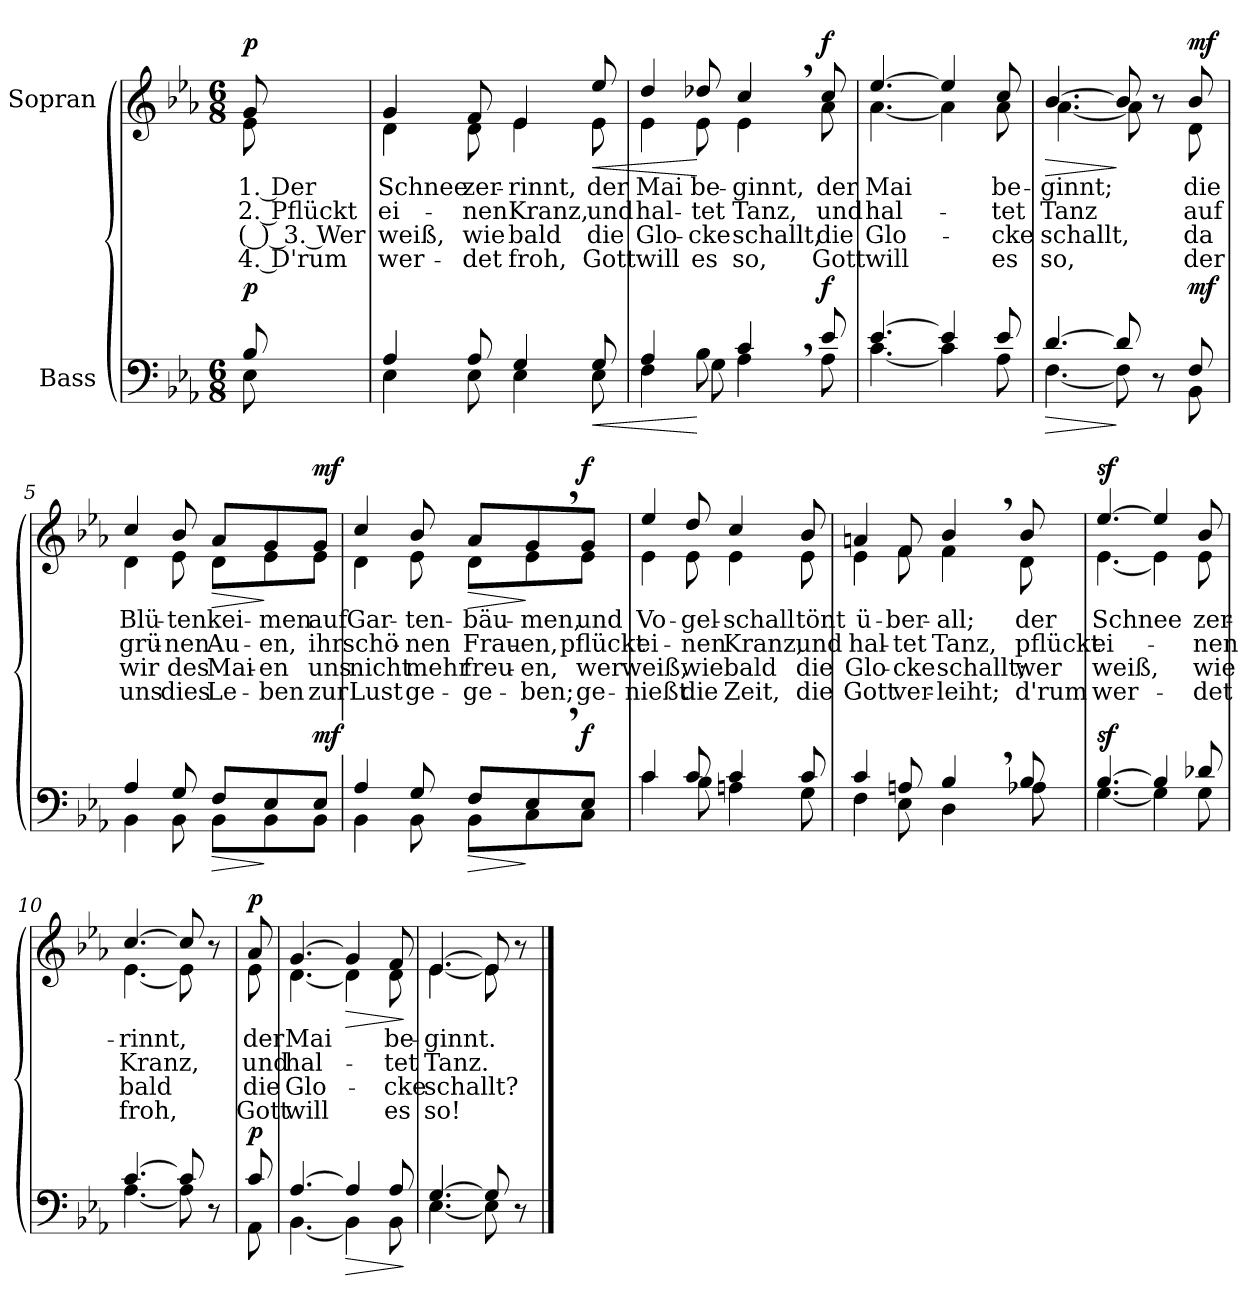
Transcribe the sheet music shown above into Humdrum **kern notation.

**kern	**dynam	**kern	**text	**text	**text	**text	**dynam
*part2	*part2	*part1	*part1	*part1	*part1	*part1	*part1
*staff2	*staff2	*staff1	*staff1	*staff1	*staff1	*staff1	*staff1
*I"Bass	*	*I"Sopran	*	*	*	*	*
*clefF4	*	*clefG2	*	*	*	*	*
*k[b-e-a-]	*	*k[b-e-a-]	*	*	*	*	*
*M6/8	*	*M6/8	*	*	*	*	*
=	=	=	=	=	=	=	=
*^	*	*	*	*	*	*	*
!	!	!	!LO:TX:a:B:t=Heiter bewegt	!	!	!	!	!
!	!	!LO:DY:a	!	!LO:LY:b	!LO:LY:b	!LO:LY:b	!LO:LY:b	!LO:DY:a
*	*	*	*^	*	*	*	*	*
8B-/	8E-\	p	8g/	8e-\	1. Der	2. Pflückt	( ) 3. Wer	4. D'rum	p
=1	=1	=1	=1	=1	=1	=1	=1	=1	=1
!	!	!	!	!	!LO:LY:b	!LO:LY:b	!LO:LY:b	!LO:LY:b	!
4A-/	4E-\	.	4g/	4d\	Schnee	ei-	weiß,	wer-	.
!	!	!	!	!	!LO:LY:b	!LO:LY:b	!LO:LY:b	!LO:LY:b	!
8A-/	8E-\	.	8f/	8d\	zer-	-nen	wie	-det	.
!	!	!	!	!	!LO:LY:b	!LO:LY:b	!LO:LY:b	!LO:LY:b	!
4G/	4E-\	.	4e-/	4e-\	-rinnt,	Kranz,	bald	froh,	.
!	!	!LO:HP:b	!	!	!LO:LY:b	!LO:LY:b	!LO:LY:b	!LO:LY:b	!LO:HP:b
8G/	8E-\	<	8ee-/	8e-\	der	und	die	Gott	<
=2	=2	=2	=2	=2	=2	=2	=2	=2	=2
!	!	!	!	!	!LO:LY:b	!LO:LY:b	!LO:LY:b	!LO:LY:b	!
4A-/	4F\	.	4dd/	4e-\	Mai	hal-	Glo-	will	.
!	!	!	!	!	!LO:LY:b	!LO:LY:b	!LO:LY:b	!LO:LY:b	!
8B-\	8G\	[	8dd-X/	8e-\	be-	-tet	-cke	es	[
!	!	!	!	!	!LO:LY:b	!LO:LY:b	!LO:LY:b	!LO:LY:b	!
4c,/	4A-\	.	4cc,/	4e-\	-ginnt,	Tanz,	schallt,	so,	.
!	!	!LO:DY:a	!	!	!LO:LY:b	!LO:LY:b	!LO:LY:b	!LO:LY:b	!LO:DY:a
8e-/	8A-\	f	8cc/	8a-\	der	und	die	Gott	f
=3	=3	=3	=3	=3	=3	=3	=3	=3	=3
!	!	!	!	!	!LO:LY:b	!LO:LY:b	!LO:LY:b	!LO:LY:b	!
[4.e-/	[4.c\	.	[4.ee-/	[4.a-\	Mai	hal-	Glo-	will	.
4e-/]	4c\]	.	4ee-/]	4a-\]	.	.	.	.	.
!	!	!	!	!	!LO:LY:b	!LO:LY:b	!LO:LY:b	!LO:LY:b	!
8e-/	8A-\	.	8cc/	8a-\	be-	-tet	-cke	es	.
!!LO:LB:g=z	!!
=4	=4	=4	=4	=4	=4	=4	=4	=4	=4
!	!	!LO:HP:b	!	!	!LO:LY:b	!LO:LY:b	!LO:LY:b	!LO:LY:b	!LO:HP:b
[4.d/	[4.F\	>	[4.b-/	[4.a-\	-ginnt;	Tanz	schallt,	so,	>
8d/]	8F\]	]	8b-/]	8a-\]	.	.	.	.	]
8r	8ryy	.	8r	8ryy	.	.	.	.	.
!	!	!LO:DY:a	!	!	!LO:LY:b	!LO:LY:b	!LO:LY:b	!LO:LY:b	!LO:DY:a
8F/	8BB-\	mf	8b-/	8d\	die	auf	da	der	mf
=5	=5	=5	=5	=5	=5	=5	=5	=5	=5
!	!	!	!	!	!LO:LY:b	!LO:LY:b	!LO:LY:b	!LO:LY:b	!
4A-/	4BB-\	.	4cc/	4d\	Blü-	grü-	wir	uns	.
!	!	!	!	!	!LO:LY:b	!LO:LY:b	!LO:LY:b	!LO:LY:b	!
8G/	8BB-\	.	8b-/	8e-\	-ten	-nen	des	dies	.
!	!	!LO:HP:b	!	!	!LO:LY:b	!LO:LY:b	!LO:LY:b	!LO:LY:b	!LO:HP:b
8F/L	8BB-\L	>	8a-/L	8d\L	kei-	Au-	Mai-	Le-	>
!	!	!	!	!	!LO:LY:b	!LO:LY:b	!LO:LY:b	!LO:LY:b	!
8E-/	8BB-\	]	8g/	8e-\	-men	-en,	-en	-ben	]
!	!	!LO:DY:a	!	!	!LO:LY:b	!LO:LY:b	!LO:LY:b	!LO:LY:b	!LO:DY:a
8E-/J	8BB-\J	mf	8g/J	8e-\J	auf	ihr	uns	zur	mf
=6	=6	=6	=6	=6	=6	=6	=6	=6	=6
!	!	!	!	!	!LO:LY:b	!LO:LY:b	!LO:LY:b	!LO:LY:b	!
4A-/	4BB-\	.	4cc/	4d\	Gar-	schö-	nicht	Lust	.
!	!	!	!	!	!LO:LY:b	!LO:LY:b	!LO:LY:b	!LO:LY:b	!
8G/	8BB-\	.	8b-/	8e-\	-ten-	-nen	mehr	ge-	.
!	!	!LO:HP:b	!	!	!LO:LY:b	!LO:LY:b	!LO:LY:b	!LO:LY:b	!LO:HP:b
8F/L	8BB-\L	>	8a-/L	8d\L	-bäu-	Frau-	freu-	-ge-	>
!	!	!	!	!	!LO:LY:b	!LO:LY:b	!LO:LY:b	!LO:LY:b	!
8E-,/	8C\	]	8g,/	8e-\	-men,	-en,	-en,	-ben;	]
!	!	!LO:DY:a	!	!	!LO:LY:b	!LO:LY:b	!LO:LY:b	!LO:LY:b	!LO:DY:a
8E-/J	8C\J	f	8g/J	8e-\J	und	pflückt	wer	ge-	f
!!LO:LB:g=z	!!
=7	=7	=7	=7	=7	=7	=7	=7	=7	=7
!	!	!	!	!	!LO:LY:b	!LO:LY:b	!LO:LY:b	!LO:LY:b	!
4c/	4c\	.	4ee-/	4e-\	Vo-	ei-	weiß,	-nießt	.
!	!	!	!	!	!LO:LY:b	!LO:LY:b	!LO:LY:b	!LO:LY:b	!
8c/	8B-\	.	8dd/	8e-\	-gel-	-nen	wie	die	.
!	!	!	!	!	!LO:LY:b	!LO:LY:b	!LO:LY:b	!LO:LY:b	!
4c/	4An\	.	4cc/	4e-\	-schall	Kranz,	bald	Zeit,	.
!	!	!	!	!	!LO:LY:b	!LO:LY:b	!LO:LY:b	!LO:LY:b	!
8c/	8G\	.	8b-/	8e-\	tönt	und	die	die	.
=8	=8	=8	=8	=8	=8	=8	=8	=8	=8
!	!	!	!	!	!LO:LY:b	!LO:LY:b	!LO:LY:b	!LO:LY:b	!
4c/	4F\	.	4an/	4e-\	ü-	hal-	Glo-	Gott	.
!	!	!	!	!	!LO:LY:b	!LO:LY:b	!LO:LY:b	!LO:LY:b	!
8An/	8E-\	.	8f/	8f\	-ber-	-tet	-cke	ver-	.
!	!	!	!	!	!LO:LY:b	!LO:LY:b	!LO:LY:b	!LO:LY:b	!
4B-,/	4D\	.	4b-,/	4f\	-all;	Tanz,	schallt;	-leiht;	.
!	!	!	!	!	!LO:LY:b	!LO:LY:b	!LO:LY:b	!LO:LY:b	!
8B-/	8A-X\	.	8b-/	8d\	der	pflückt	wer	d'rum	.
=9	=9	=9	=9	=9	=9	=9	=9	=9	=9
!	!	!LO:DY:a	!	!	!LO:LY:b	!LO:LY:b	!LO:LY:b	!LO:LY:b	!LO:DY:a
[4.B-/	[4.G\	sf	[4.ee-/	[4.e-\	Schnee	ei-	weiß,	wer-	sf
4B-/]	4G\]	.	4ee-/]	4e-\]	.	.	.	.	.
!	!	!	!	!	!LO:LY:b	!LO:LY:b	!LO:LY:b	!LO:LY:b	!
8d-X/	8G\	.	8b-/	8e-\	zer-	-nen	wie	-det	.
=10	=10	=10	=10	=10	=10	=10	=10	=10	=10
!	!	!	!	!	!LO:LY:b	!LO:LY:b	!LO:LY:b	!LO:LY:b	!
[4.c/	[4.A-\	.	[4.cc/	[4.e-\	-rinnt,	Kranz,	bald	froh,	.
8c/]	8A-\]	.	8cc/]	8e-\]	.	.	.	.	.
8r	8ryy	.	8r	8ryy	.	.	.	.	.
!!LO:LB:g=z	!!
=10X1	=10X1	=10X1	=10X1	=10X1	=10X1	=10X1	=10X1	=10X1	=10X1
!	!	!LO:DY:a	!	!	!LO:LY:b	!LO:LY:b	!LO:LY:b	!LO:LY:b	!LO:DY:a
8c/	8AA-\	p	8a-/	8e-\	der	und	die	Gott	p
=11	=11	=11	=11	=11	=11	=11	=11	=11	=11
!	!	!	!	!	!LO:LY:b	!LO:LY:b	!LO:LY:b	!LO:LY:b	!
[4.A-/	[4.BB-\	.	[4.g/	[4.d\	Mai	hal-	Glo-	will	.
!	!	!LO:HP:b	!	!	!	!	!	!	!LO:HP:b
4A-/]	4BB-\]	>	4g/]	4d\]	.	.	.	.	>
!	!	!	!	!	!LO:LY:b	!LO:LY:b	!LO:LY:b	!LO:LY:b	!
8A-/	8BB-\	.	8f/	8d\	be-	-tet	-cke	es	.
*v	*v	*	*	*	*	*	*	*	*
*	*	*v	*v	*	*	*	*	*
.	]	.	.	.	.	.	]
=12	=12	=12	=12	=12	=12	=12	=12
*^	*	*	*	*	*	*	*
!	!	!	!	!LO:LY:b	!LO:LY:b	!LO:LY:b	!LO:LY:b	!
*	*	*	*^	*	*	*	*	*
[4.G/	[4.E-\	.	[4.e-/	[4.e-\	-ginnt.	Tanz.	schallt?	so!	.
8G/]	8E-\]	.	8e-/]	8e-\]	.	.	.	.	.
8r	8ryy	.	8r	8ryy	.	.	.	.	.
*v	*v	*	*	*	*	*	*	*	*
*	*	*v	*v	*	*	*	*	*
==	==	==	==	==	==	==	==
*-	*-	*-	*-	*-	*-	*-	*-
